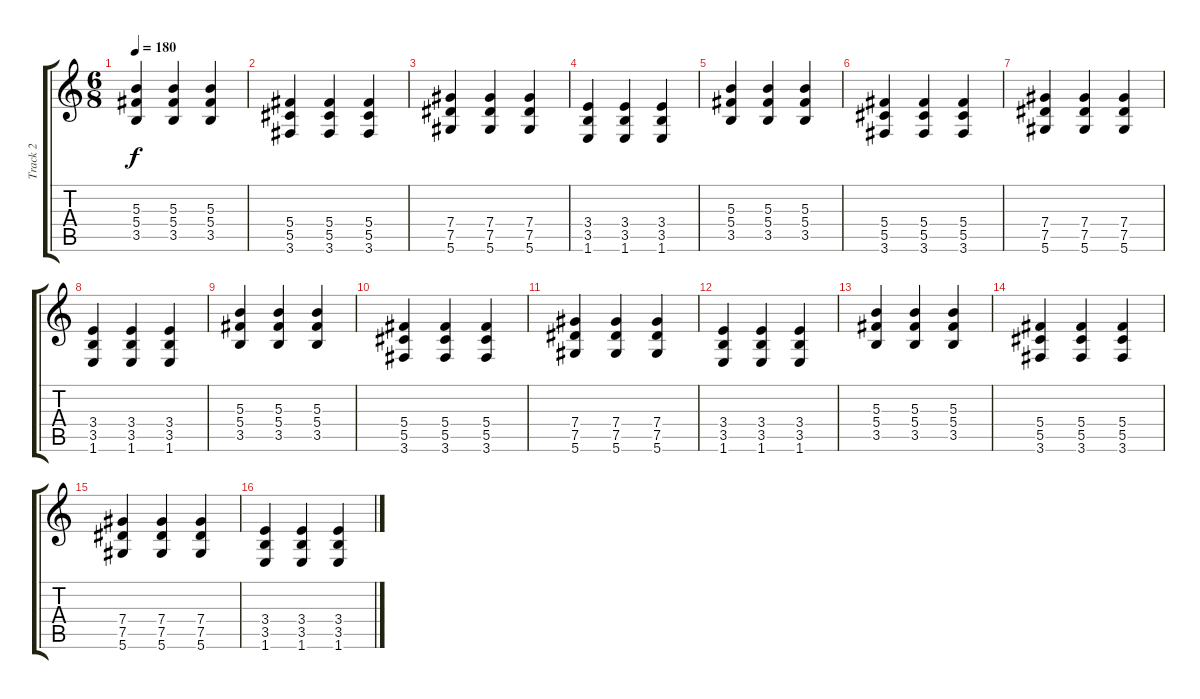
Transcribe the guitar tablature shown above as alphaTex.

\track ("Track 2" "Track 2") {instrument distortionguitar}
\staff {score tabs}
\tuning (Eb4 Bb3 Gb3 Db3 Ab2 Eb2) {hide}
\ts (6 8)
\tempo 180
\clef g2
\ks c
(5.3 5.4 3.5).4{dy f instrument distortionguitar} (5.3 5.4 3.5).4 (5.3 5.4 3.5).4 |
(5.4 5.5 3.6).4 (5.4 5.5 3.6).4 (5.4 5.5 3.6).4 |
(7.4 7.5 5.6).4 (7.4 7.5 5.6).4 (7.4 7.5 5.6).4 |
(3.4 3.5 1.6).4 (3.4 3.5 1.6).4 (3.4 3.5 1.6).4 |
(5.3 5.4 3.5).4{instrument distortionguitar} (5.3 5.4 3.5).4 (5.3 5.4 3.5).4 |
(5.4 5.5 3.6).4 (5.4 5.5 3.6).4 (5.4 5.5 3.6).4 |
(7.4 7.5 5.6).4 (7.4 7.5 5.6).4 (7.4 7.5 5.6).4 |
(3.4 3.5 1.6).4 (3.4 3.5 1.6).4 (3.4 3.5 1.6).4 |
(5.3 5.4 3.5).4{instrument distortionguitar} (5.3 5.4 3.5).4 (5.3 5.4 3.5).4 |
(5.4 5.5 3.6).4 (5.4 5.5 3.6).4 (5.4 5.5 3.6).4 |
(7.4 7.5 5.6).4 (7.4 7.5 5.6).4 (7.4 7.5 5.6).4 |
(3.4 3.5 1.6).4 (3.4 3.5 1.6).4 (3.4 3.5 1.6).4 |
(5.3 5.4 3.5).4{instrument distortionguitar} (5.3 5.4 3.5).4 (5.3 5.4 3.5).4 |
(5.4 5.5 3.6).4 (5.4 5.5 3.6).4 (5.4 5.5 3.6).4 |
(7.4 7.5 5.6).4 (7.4 7.5 5.6).4 (7.4 7.5 5.6).4 |
(3.4 3.5 1.6).4 (3.4 3.5 1.6).4 (3.4 3.5 1.6).4
